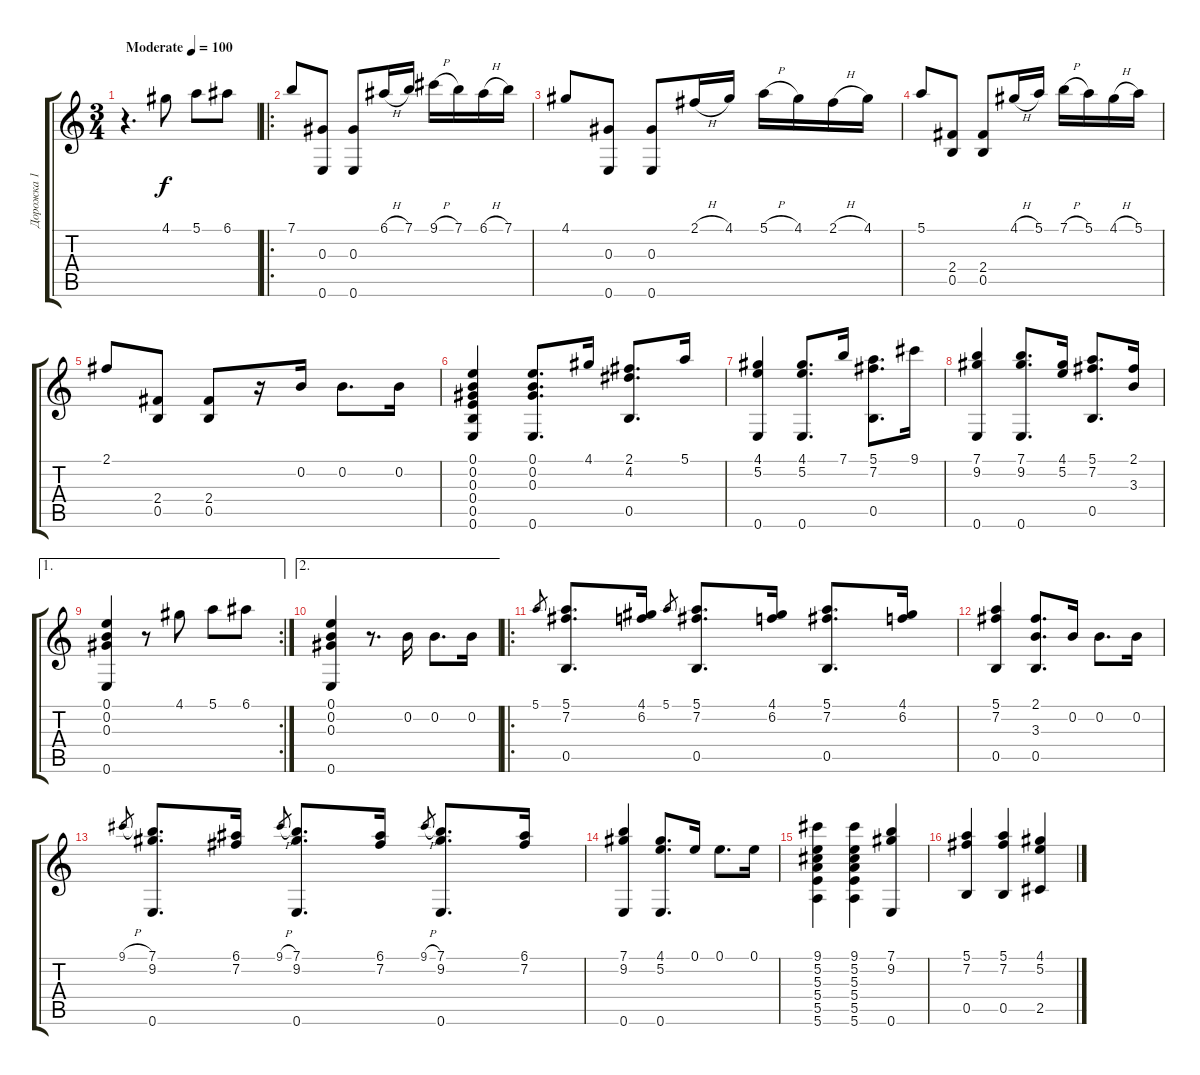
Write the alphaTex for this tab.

\track ("Дорожка 1" "Дорожка 1") {instrument acousticguitarnylon}
\staff {score tabs}
\tuning (E4 B3 Ab3 E3 B2 E2) {hide}
\ts (3 4)
\tempo (100 "Moderate")
\clef g2
\ks c
r.4{d dy f instrument acousticguitarnylon} 4.1.8 5.1.8 6.1.8 |
\ro
7.1.8 (0.3 0.6).8 (0.3 0.6).8 6.1{h}.16 7.1.16 9.1{h}.16 7.1.16 6.1{h}.16 7.1.16 |
4.1.8 (0.3 0.6).8 (0.3 0.6).8 2.1{h}.16 4.1.16 5.1{h}.16 4.1.16 2.1{h}.16 4.1.16 |
5.1.8 (2.4 0.5).8 (2.4 0.5).8 4.1{h}.16 5.1.16 7.1{h}.16 5.1.16 4.1{h}.16 5.1.16 |
2.1.8 (2.4 0.5).8 (2.4 0.5).8 r.16 0.2.16 0.2.8{d} 0.2.16 |
(0.1 0.2 0.3 0.4 0.5 0.6).4 (0.1 0.2 0.3 0.6).8{d} 4.1.16 (2.1 4.2 0.5).8{d} 5.1.16 |
(4.1 5.2 0.6).4 (4.1 5.2 0.6).8{d} 7.1.16 (5.1 7.2 0.5).8{d} 9.1.16 |
(7.1 9.2 0.6).4 (7.1 9.2 0.6).8{d} (4.1 5.2).16 (5.1 7.2 0.5).8{d} (2.1 3.3).16 |
\ae 1
\rc 2
(0.1 0.2 0.3 0.6).4 r.8 4.1.8 5.1.8 6.1.8 |
\ae 2
(0.1 0.2 0.3 0.6).4 r.8{d} 0.2.16 0.2.8{d} 0.2.16 |
\ro
5.1.8{gr} (5.1 7.2 0.5).8{d} (4.1 6.2).16 5.1.8{gr} (5.1 7.2 0.5).8{d} (4.1 6.2).16 (5.1 7.2 0.5).8{d} (4.1 6.2).16 |
(5.1 7.2 0.5).4 (2.1 3.3 0.5).8{d} 0.2.16 0.2.8{d} 0.2.16 |
9.1{h}.8{gr} (7.1 9.2 0.6).8{d} (6.1 7.2).16 9.1{h}.8{gr} (7.1 9.2 0.6).8{d} (6.1 7.2).16 9.1{h}.8{gr} (7.1 9.2 0.6).8{d} (6.1 7.2).16 |
(7.1 9.2 0.6).4 (4.1 5.2 0.6).8{d} 0.1.16 0.1.8{d} 0.1.16 |
(9.1 5.2 5.3 5.4 5.5 5.6).4 (9.1 5.2 5.3 5.4 5.5 5.6).4 (7.1 9.2 0.6).4 |
(5.1 7.2 0.5).4 (5.1 7.2 0.5).4 (4.1 5.2 2.5).4
